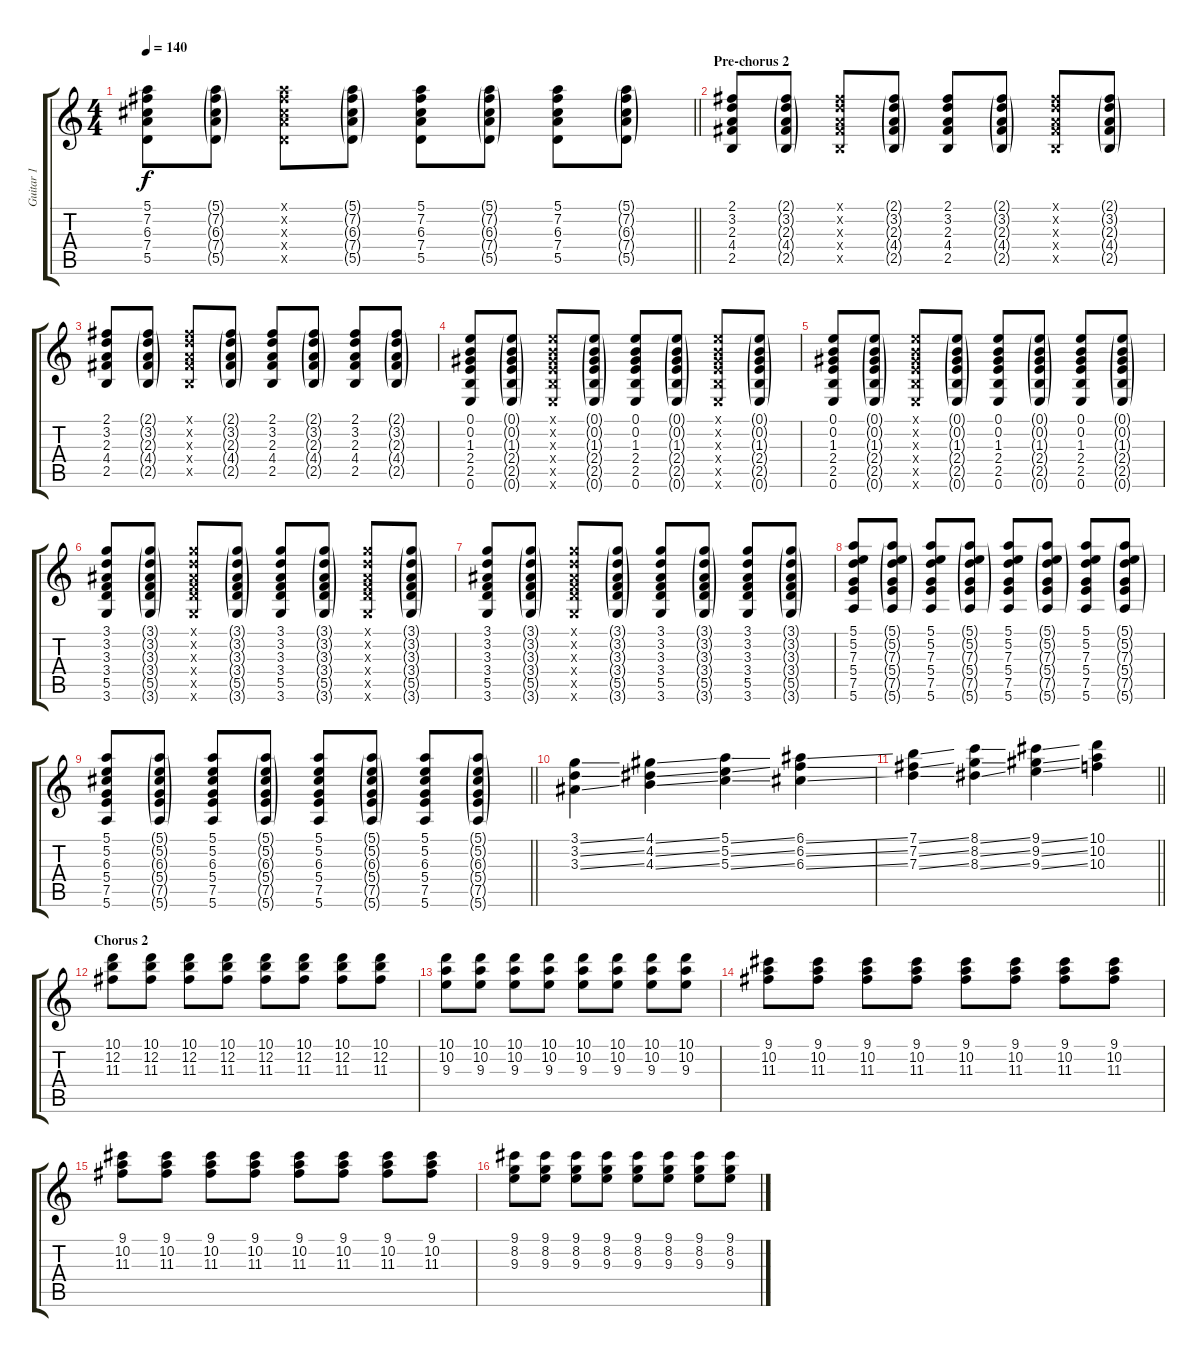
\track ("Guitar 1" "Guitar 1") {instrument electricguitarjazz}
\staff {score tabs}
\tuning (E4 B3 G3 D3 A2 E2) {hide}
\ts (4 4)
\tempo 140
\clef g2
\barLineRight lightlight
\ks c
(5.1 7.2 6.3 7.4 5.5).8{dy f} (5.1{g} 7.2{g} 6.3{g} 7.4{g} 5.5{g}).8 (5.1{x} 7.2{x} 6.3{x} 7.4{x} 5.5{x}).8 (5.1{g} 7.2{g} 6.3{g} 7.4{g} 5.5{g}).8 (5.1 7.2 6.3 7.4 5.5).8 (5.1{g} 7.2{g} 6.3{g} 7.4{g} 5.5{g}).8 (5.1 7.2 6.3 7.4 5.5).8 (5.1{g} 7.2{g} 6.3{g} 7.4{g} 5.5{g}).8 |
\section ("" "Pre-chorus 2")
(2.1 3.2 2.3 4.4 2.5).8 (2.1{g} 3.2{g} 2.3{g} 4.4{g} 2.5{g}).8 (2.1{x} 3.2{x} 2.3{x} 4.4{x} 2.5{x}).8 (2.1{g} 3.2{g} 2.3{g} 4.4{g} 2.5{g}).8 (2.1 3.2 2.3 4.4 2.5).8 (2.1{g} 3.2{g} 2.3{g} 4.4{g} 2.5{g}).8 (2.1{x} 3.2{x} 2.3{x} 4.4{x} 2.5{x}).8 (2.1{g} 3.2{g} 2.3{g} 4.4{g} 2.5{g}).8 |
(2.1 3.2 2.3 4.4 2.5).8 (2.1{g} 3.2{g} 2.3{g} 4.4{g} 2.5{g}).8 (2.1{x} 3.2{x} 2.3{x} 4.4{x} 2.5{x}).8 (2.1{g} 3.2{g} 2.3{g} 4.4{g} 2.5{g}).8 (2.1 3.2 2.3 4.4 2.5).8 (2.1{g} 3.2{g} 2.3{g} 4.4{g} 2.5{g}).8 (2.1 3.2 2.3 4.4 2.5).8 (2.1{g} 3.2{g} 2.3{g} 4.4{g} 2.5{g}).8 |
(0.1 0.2 1.3 2.4 2.5 0.6).8 (0.1{g} 0.2{g} 1.3{g} 2.4{g} 2.5{g} 0.6{g}).8 (0.1{x} 0.2{x} 1.3{x} 2.4{x} 2.5{x} 0.6{x}).8 (0.1{g} 0.2{g} 1.3{g} 2.4{g} 2.5{g} 0.6{g}).8 (0.1 0.2 1.3 2.4 2.5 0.6).8 (0.1{g} 0.2{g} 1.3{g} 2.4{g} 2.5{g} 0.6{g}).8 (0.1{x} 0.2{x} 1.3{x} 2.4{x} 2.5{x} 0.6{x}).8 (0.1{g} 0.2{g} 1.3{g} 2.4{g} 2.5{g} 0.6{g}).8 |
(0.1 0.2 1.3 2.4 2.5 0.6).8 (0.1{g} 0.2{g} 1.3{g} 2.4{g} 2.5{g} 0.6{g}).8 (0.1{x} 0.2{x} 1.3{x} 2.4{x} 2.5{x} 0.6{x}).8 (0.1{g} 0.2{g} 1.3{g} 2.4{g} 2.5{g} 0.6{g}).8 (0.1 0.2 1.3 2.4 2.5 0.6).8 (0.1{g} 0.2{g} 1.3{g} 2.4{g} 2.5{g} 0.6{g}).8 (0.1 0.2 1.3 2.4 2.5 0.6).8 (0.1{g} 0.2{g} 1.3{g} 2.4{g} 2.5{g} 0.6{g}).8 |
(3.1 3.2 3.3 3.4 5.5 3.6).8 (3.1{g} 3.2{g} 3.3{g} 3.4{g} 5.5{g} 3.6{g}).8 (3.1{x} 3.2{x} 3.3{x} 3.4{x} 5.5{x} 3.6{x}).8 (3.1{g} 3.2{g} 3.3{g} 3.4{g} 5.5{g} 3.6{g}).8 (3.1 3.2 3.3 3.4 5.5 3.6).8 (3.1{g} 3.2{g} 3.3{g} 3.4{g} 5.5{g} 3.6{g}).8 (3.1{x} 3.2{x} 3.3{x} 3.4{x} 5.5{x} 3.6{x}).8 (3.1{g} 3.2{g} 3.3{g} 3.4{g} 5.5{g} 3.6{g}).8 |
(3.1 3.2 3.3 3.4 5.5 3.6).8 (3.1{g} 3.2{g} 3.3{g} 3.4{g} 5.5{g} 3.6{g}).8 (3.1{x} 3.2{x} 3.3{x} 3.4{x} 5.5{x} 3.6{x}).8 (3.1{g} 3.2{g} 3.3{g} 3.4{g} 5.5{g} 3.6{g}).8 (3.1 3.2 3.3 3.4 5.5 3.6).8 (3.1{g} 3.2{g} 3.3{g} 3.4{g} 5.5{g} 3.6{g}).8 (3.1 3.2 3.3 3.4 5.5 3.6).8 (3.1{g} 3.2{g} 3.3{g} 3.4{g} 5.5{g} 3.6{g}).8 |
(5.1 5.2 7.3 5.4 7.5 5.6).8 (5.1{g} 5.2{g} 7.3{g} 5.4{g} 7.5{g} 5.6{g}).8 (5.1 5.2 7.3 5.4 7.5 5.6).8 (5.1{g} 5.2{g} 7.3{g} 5.4{g} 7.5{g} 5.6{g}).8 (5.1 5.2 7.3 5.4 7.5 5.6).8 (5.1{g} 5.2{g} 7.3{g} 5.4{g} 7.5{g} 5.6{g}).8 (5.1 5.2 7.3 5.4 7.5 5.6).8 (5.1{g} 5.2{g} 7.3{g} 5.4{g} 7.5{g} 5.6{g}).8 |
\barLineRight lightlight
(5.1 5.2 6.3 5.4 7.5 5.6).8 (5.1{g} 5.2{g} 6.3{g} 5.4{g} 7.5{g} 5.6{g}).8 (5.1 5.2 6.3 5.4 7.5 5.6).8 (5.1{g} 5.2{g} 6.3{g} 5.4{g} 7.5{g} 5.6{g}).8 (5.1 5.2 6.3 5.4 7.5 5.6).8 (5.1{g} 5.2{g} 6.3{g} 5.4{g} 7.5{g} 5.6{g}).8 (5.1 5.2 6.3 5.4 7.5 5.6).8 (5.1{g} 5.2{g} 6.3{g} 5.4{g} 7.5{g} 5.6{g}).8 |
(3.1{ss} 3.2{ss} 3.3{ss}).4 (4.1{ss} 4.2{ss} 4.3{ss}).4 (5.1{ss} 5.2{ss} 5.3{ss}).4 (6.1{ss} 6.2{ss} 6.3{ss}).4 |
\barLineRight lightlight
(7.1{ss} 7.2{ss} 7.3{ss}).4 (8.1{ss} 8.2{ss} 8.3{ss}).4 (9.1{ss} 9.2{ss} 9.3{ss}).4 (10.1 10.2 10.3).4 |
\section ("" "Chorus 2")
(10.1 12.2 11.3).8 (10.1 12.2 11.3).8 (10.1 12.2 11.3).8 (10.1 12.2 11.3).8 (10.1 12.2 11.3).8 (10.1 12.2 11.3).8 (10.1 12.2 11.3).8 (10.1 12.2 11.3).8 |
(10.1 10.2 9.3).8 (10.1 10.2 9.3).8 (10.1 10.2 9.3).8 (10.1 10.2 9.3).8 (10.1 10.2 9.3).8 (10.1 10.2 9.3).8 (10.1 10.2 9.3).8 (10.1 10.2 9.3).8 |
(9.1 10.2 11.3).8 (9.1 10.2 11.3).8 (9.1 10.2 11.3).8 (9.1 10.2 11.3).8 (9.1 10.2 11.3).8 (9.1 10.2 11.3).8 (9.1 10.2 11.3).8 (9.1 10.2 11.3).8 |
(9.1 10.2 11.3).8 (9.1 10.2 11.3).8 (9.1 10.2 11.3).8 (9.1 10.2 11.3).8 (9.1 10.2 11.3).8 (9.1 10.2 11.3).8 (9.1 10.2 11.3).8 (9.1 10.2 11.3).8 |
(9.1 8.2 9.3).8 (9.1 8.2 9.3).8 (9.1 8.2 9.3).8 (9.1 8.2 9.3).8 (9.1 8.2 9.3).8 (9.1 8.2 9.3).8 (9.1 8.2 9.3).8 (9.1 8.2 9.3).8
